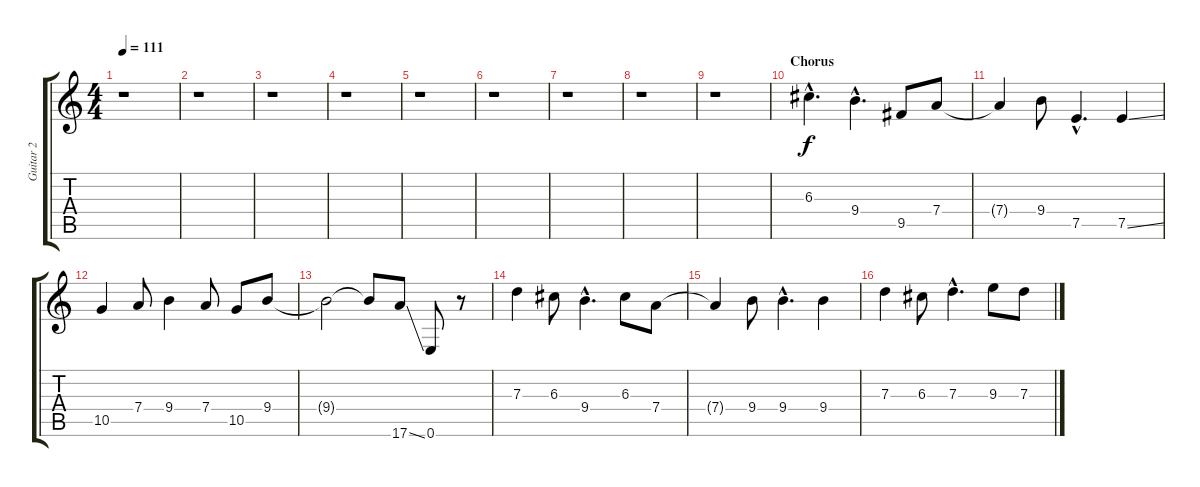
\track ("Guitar 2" "Guitar 2") {instrument distortionguitar}
\staff {score tabs}
\tuning (E4 B3 G3 D3 A2 E2) {hide}
\ts (4 4)
\tempo 111
\clef g2
\ks c
r.1{dy f} |
r.1 |
r.1 |
r.1 |
r.1 |
r.1 |
r.1 |
r.1 |
r.1 |
\section ("" "Chorus")
6.3{hac}.4{d} 9.4{hac}.4{d} 9.5.8 7.4.8 |
7.4{t}.4 9.4.8 7.5{hac}.4{d} 7.5{ss}.4 |
10.5.4 7.4.8 9.4.4 7.4.8 10.5.8 9.4.8 |
9.4{t}.2 9.4{t}.8 17.6{ss}.8 0.6.8 r.8 |
7.3.4 6.3.8 9.4{hac}.4{d} 6.3.8 7.4.8 |
7.4{t}.4 9.4.8 9.4{hac}.4{d} 9.4.4 |
7.3.4 6.3.8 7.3{hac}.4{d} 9.3.8 7.3.8
